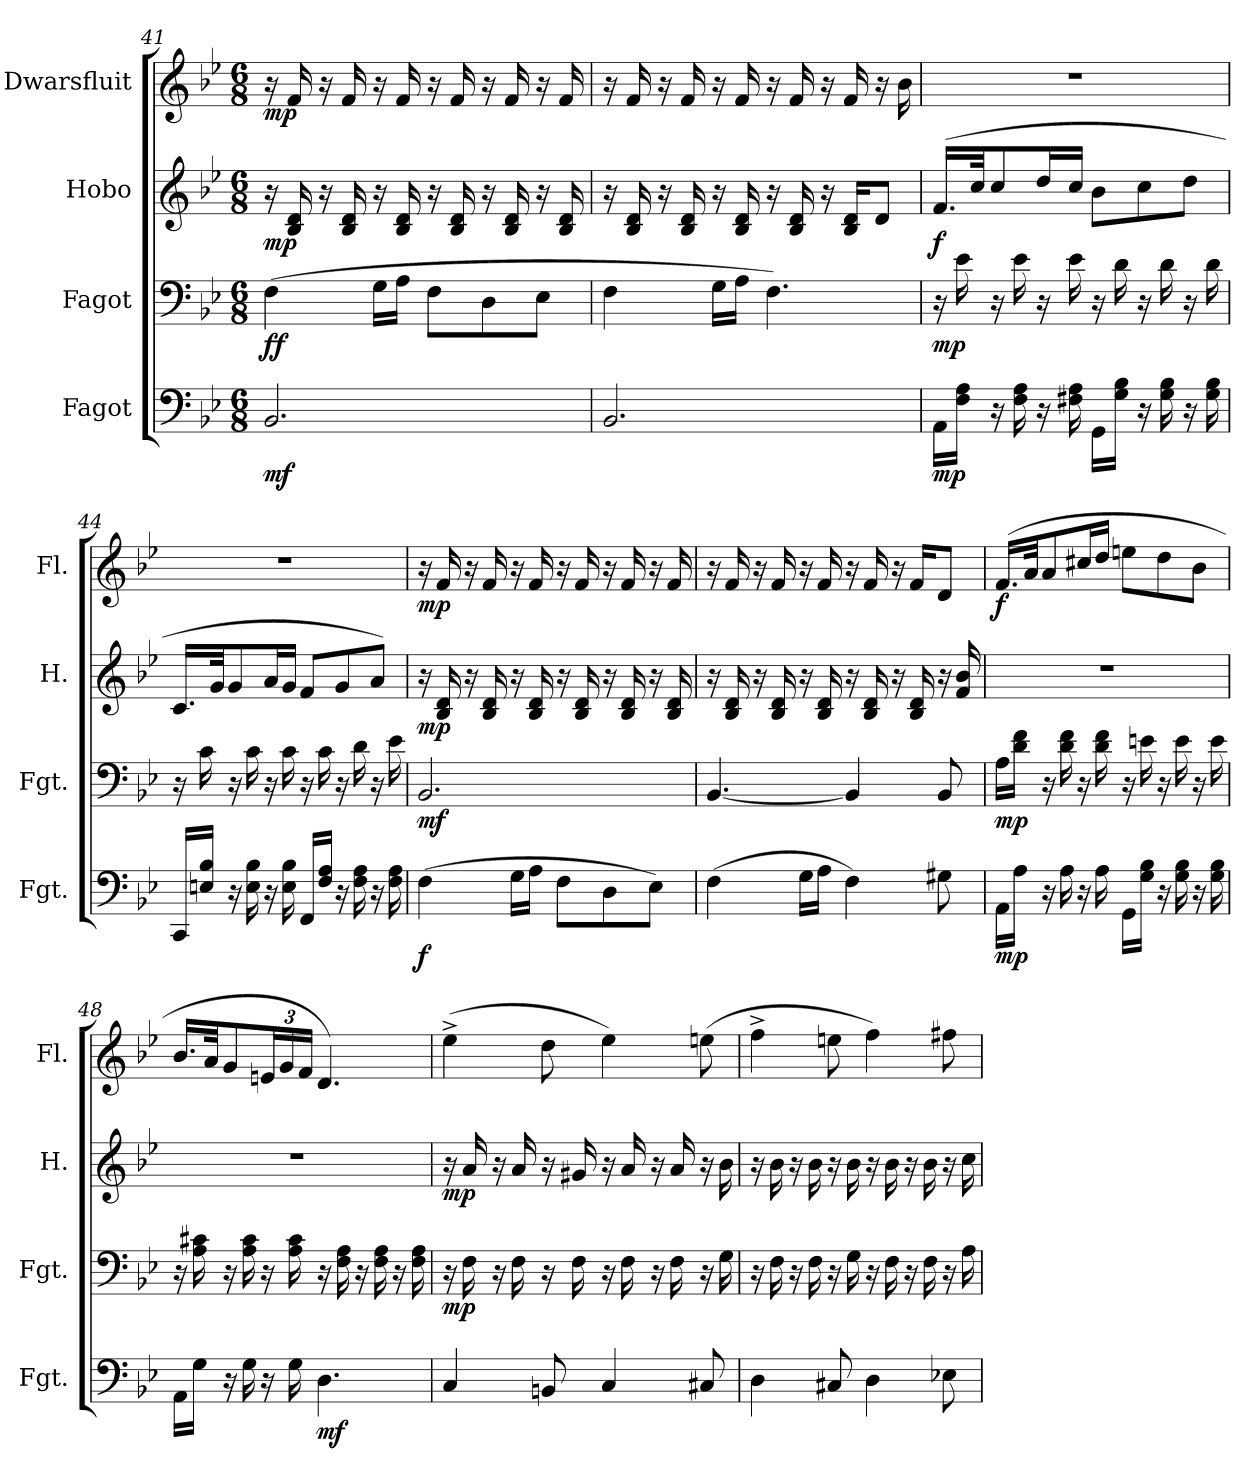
**kern	**dynam	**kern	**dynam	**kern	**dynam	**kern	**dynam
*part4	*part4	*part3	*part3	*part2	*part2	*part1	*part1
*staff4	*staff4	*staff3	*staff3	*staff2	*staff2	*staff1	*staff1
*I"Fagot	*	*I"Fagot	*	*I"Hobo	*	*I"Dwarsfluit	*
*I'Fgt.	*	*I'Fgt.	*	*I'H.	*	*I'Fl.	*
*clefF4	*	*clefF4	*	*clefG2	*	*clefG2	*
*k[b-e-]	*	*k[b-e-]	*	*k[b-e-]	*	*k[b-e-]	*
*M6/8	*	*M6/8	*	*M6/8	*	*M6/8	*
*MM66	*	*MM66	*	*MM66	*	*MM66	*
=41	=41	=41	=41	=41	=41	=41	=41
!	!LO:DY:b	!	!LO:DY:b	!	!LO:DY:b	!	!LO:DY:b
2.BB-/	mf	(4F\	ff	16r	mp	16r	mp
.	.	.	.	16B-/ 16d/	.	16f/	.
.	.	.	.	16r	.	16r	.
.	.	.	.	16B-/ 16d/	.	16f/	.
.	.	16G\LL	.	16r	.	16r	.
.	.	16A\JJ	.	16B-/ 16d/	.	16f/	.
.	.	8F\L	.	16r	.	16r	.
.	.	.	.	16B-/ 16d/	.	16f/	.
.	.	8D\	.	16r	.	16r	.
.	.	.	.	16B-/ 16d/	.	16f/	.
.	.	8E-\J	.	16r	.	16r	.
.	.	.	.	16B-/ 16d/	.	16f/	.
!!LO:PB:g=z
=42	=42	=42	=42	=42	=42	=42	=42
2.BB-/	.	4F\	.	16r	.	16r	.
.	.	.	.	16B-/ 16d/	.	16f/	.
.	.	.	.	16r	.	16r	.
.	.	.	.	16B-/ 16d/	.	16f/	.
.	.	16G\LL	.	16r	.	16r	.
.	.	16A\JJ	.	16B-/ 16d/	.	16f/	.
.	.	4.F\)	.	16r	.	16r	.
.	.	.	.	16B-/ 16d/	.	16f/	.
.	.	.	.	16r	.	16r	.
.	.	.	.	16B-/ 16d/KL	.	16f/	.
.	.	.	.	8d/J	.	16r	.
.	.	.	.	.	.	16b-\	.
=43	=43	=43	=43	=43	=43	=43	=43
!	!LO:DY:b	!	!LO:DY:b	!	!LO:DY:b	!	!
16AA\LL	mp	16r	mp	(16.f/LL	f	2.r	.
16F\ 16A\JJ	.	16e-\	.	.	.	.	.
.	.	.	.	32cc/JK	.	.	.
16r	.	16r	.	8cc/	.	.	.
16F\ 16A\	.	16e-\	.	.	.	.	.
16r	.	16r	.	16dd/L	.	.	.
16F#X\ 16A\	.	16e-\	.	16cc/JJ	.	.	.
16GG\LL	.	16r	.	8b-\L	.	.	.
16G\ 16B-\JJ	.	16d\	.	.	.	.	.
16r	.	16r	.	8cc\	.	.	.
16G\ 16B-\	.	16d\	.	.	.	.	.
16r	.	16r	.	8dd\J	.	.	.
16G\ 16B-\	.	16d\	.	.	.	.	.
=44	=44	=44	=44	=44	=44	=44	=44
16CC/LL	.	16r	.	16.c/LL	.	2.rdd	.
16En/ 16B-/JJ	.	16c\	.	.	.	.	.
.	.	.	.	32g/JK	.	.	.
16r	.	16r	.	8g/	.	.	.
16E\ 16B-\	.	16c\	.	.	.	.	.
16r	.	16r	.	16a/L	.	.	.
16E\ 16B-\	.	16c\	.	16g/JJ	.	.	.
16FF/LL	.	16r	.	8f/L	.	.	.
16F/ 16A/JJ	.	16c\	.	.	.	.	.
16r	.	16r	.	8g/	.	.	.
16F\ 16A\	.	16d\	.	.	.	.	.
16r	.	16r	.	8a/J)	.	.	.
16F\ 16A\	.	16e-\	.	.	.	.	.
!!LO:LB:g=z
=45	=45	=45	=45	=45	=45	=45	=45
!	!LO:DY:b	!	!LO:DY:b	!	!LO:DY:b	!	!LO:DY:b
(4F\	f	2.BB-/	mf	16r	mp	16r	mp
.	.	.	.	16B-/ 16d/	.	16f/	.
.	.	.	.	16r	.	16r	.
.	.	.	.	16B-/ 16d/	.	16f/	.
16G\LL	.	.	.	16r	.	16r	.
16A\JJ	.	.	.	16B-/ 16d/	.	16f/	.
8F\L	.	.	.	16r	.	16r	.
.	.	.	.	16B-/ 16d/	.	16f/	.
8D\	.	.	.	16r	.	16r	.
.	.	.	.	16B-/ 16d/	.	16f/	.
8E-\J)	.	.	.	16r	.	16r	.
.	.	.	.	16B-/ 16d/	.	16f/	.
=46	=46	=46	=46	=46	=46	=46	=46
(4F\	.	[4.BB-/	.	16r	.	16r	.
.	.	.	.	16B-/ 16d/	.	16f/	.
.	.	.	.	16r	.	16r	.
.	.	.	.	16B-/ 16d/	.	16f/	.
16G\LL	.	.	.	16r	.	16r	.
16A\JJ	.	.	.	16B-/ 16d/	.	16f/	.
4F\)	.	4BB-/]	.	16r	.	16r	.
.	.	.	.	16B-/ 16d/	.	16f/	.
.	.	.	.	16r	.	16r	.
.	.	.	.	16B-/ 16d/	.	16f/KL	.
8G#X\	.	8BB-/	.	16r	.	8d/J	.
.	.	.	.	16f/ 16b-/	.	.	.
=47	=47	=47	=47	=47	=47	=47	=47
!	!LO:DY:b	!	!LO:DY:b	!	!	!	!LO:DY:b
16AA\LL	mp	16A\LL	mp	2.r	.	(16.f/LL	f
16A\JJ	.	16d\ 16f\JJ	.	.	.	.	.
.	.	.	.	.	.	32a/JK	.
16r	.	16r	.	.	.	8a/	.
16A\	.	16d\ 16f\	.	.	.	.	.
16r	.	16r	.	.	.	16cc#X/L	.
16A\	.	16d\ 16f\	.	.	.	16dd/JJ	.
16GG\LL	.	16r	.	.	.	8een\L	.
16G\ 16B-\JJ	.	16en\	.	.	.	.	.
16r	.	16r	.	.	.	8dd\	.
16G\ 16B-\	.	16e\	.	.	.	.	.
16r	.	16r	.	.	.	8b-\J	.
16G\ 16B-\	.	16e\	.	.	.	.	.
!!LO:LB:g=z
=48	=48	=48	=48	=48	=48	=48	=48
16AA\LL	.	16r	.	2.r	.	16.b-/LL	.
16G\JJ	.	16A\ 16c#X\	.	.	.	.	.
.	.	.	.	.	.	32a/JK	.
16r	.	16r	.	.	.	8g/	.
16G\	.	16A\ 16c#\	.	.	.	.	.
*	*	*	*	*	*	*Xbrackettup	*
16r	.	16r	.	.	.	24en/L	.
.	.	.	.	.	.	24g/	.
16G\	.	16A\ 16c#\	.	.	.	.	.
.	.	.	.	.	.	24f/JJ	.
!	!LO:DY:b	!	!	!	!	!	!
4.D\	mf	16r	.	.	.	4.d/)	.
.	.	16F\ 16A\	.	.	.	.	.
.	.	16r	.	.	.	.	.
.	.	16F\ 16A\	.	.	.	.	.
.	.	16r	.	.	.	.	.
.	.	16F\ 16A\	.	.	.	.	.
=49	=49	=49	=49	=49	=49	=49	=49
*	*	*	*	*	*	*MM71	*
!	!	!	!LO:DY:b	!	!LO:DY:b	!	!
4C/	.	16r	mp	16r	mp	(4ee-^\	.
.	.	16F\	.	16a/	.	.	.
.	.	16r	.	16r	.	.	.
.	.	16F\	.	16a/	.	.	.
8BBn/	.	16r	.	16r	.	8dd\	.
.	.	16F\	.	16g#X/	.	.	.
4C/	.	16r	.	16r	.	4ee-\)	.
.	.	16F\	.	16a/	.	.	.
.	.	16r	.	16r	.	.	.
.	.	16F\	.	16a/	.	.	.
8C#X/	.	16r	.	16r	.	(8een\	.
.	.	16G\	.	16b-\	.	.	.
=50	=50	=50	=50	=50	=50	=50	=50
4D\	.	16r	.	16r	.	4ff^\	.
.	.	16F\	.	16b-\	.	.	.
.	.	16r	.	16r	.	.	.
.	.	16F\	.	16b-\	.	.	.
8C#X/	.	16r	.	16r	.	8een\	.
.	.	16G\	.	16b-\	.	.	.
4D\	.	16r	.	16r	.	4ff\)	.
.	.	16F\	.	16b-\	.	.	.
.	.	16r	.	16r	.	.	.
.	.	16F\	.	16b-\	.	.	.
8E-X\	.	16r	.	16r	.	8ff#X\	.
.	.	16A\	.	16cc\	.	.	.
=	=	=	=	=	=	=	=
*-	*-	*-	*-	*-	*-	*-	*-
